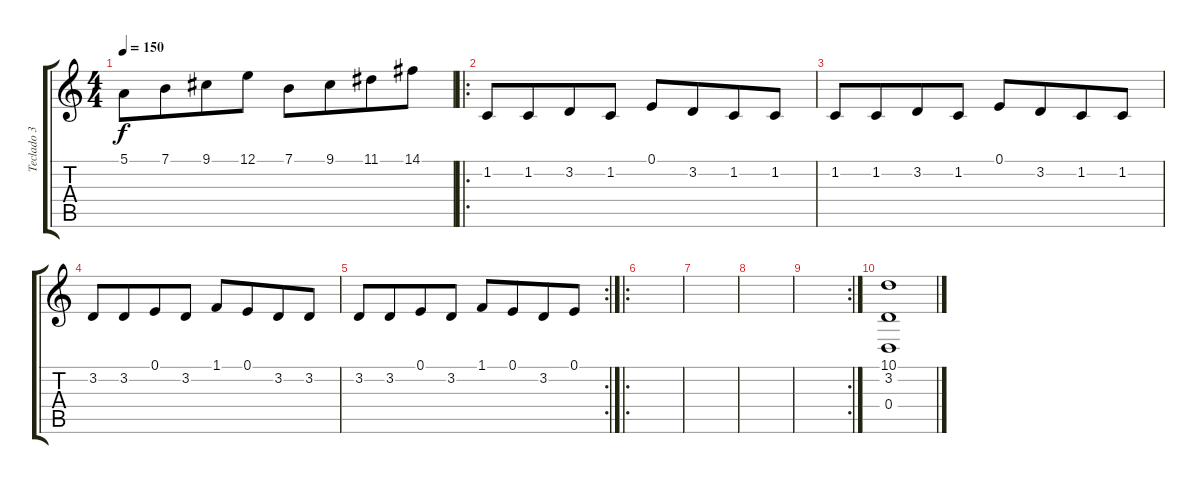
\track ("Teclado 3" "Teclado 3") {instrument harpsichord}
\staff {score tabs}
\tuning (E4 B3 G3 D3 A2 E2) {hide}
\ts (4 4)
\tempo 150
\clef g2
\ks c
5.1.8{dy f} 7.1.8{beam merge} 9.1.8 12.1.8 7.1.8 9.1.8{beam merge} 11.1.8 14.1.8 |
\ro
1.2.8 1.2.8{beam merge} 3.2.8 1.2.8{beam split} 0.1.8 3.2.8{beam merge} 1.2.8 1.2.8 |
1.2.8 1.2.8{beam merge} 3.2.8 1.2.8{beam split} 0.1.8 3.2.8{beam merge} 1.2.8 1.2.8 |
3.2.8 3.2.8{beam merge} 0.1.8 3.2.8 1.1.8 0.1.8{beam merge} 3.2.8 3.2.8 |
\rc 2
3.2.8 3.2.8{beam merge} 0.1.8 3.2.8 1.1.8 0.1.8{beam merge} 3.2.8 0.1.8 |
\ro
|
|
|
\rc 2
|
(10.1 3.2 0.4).1{volume 7 instrument orchestrahit}
